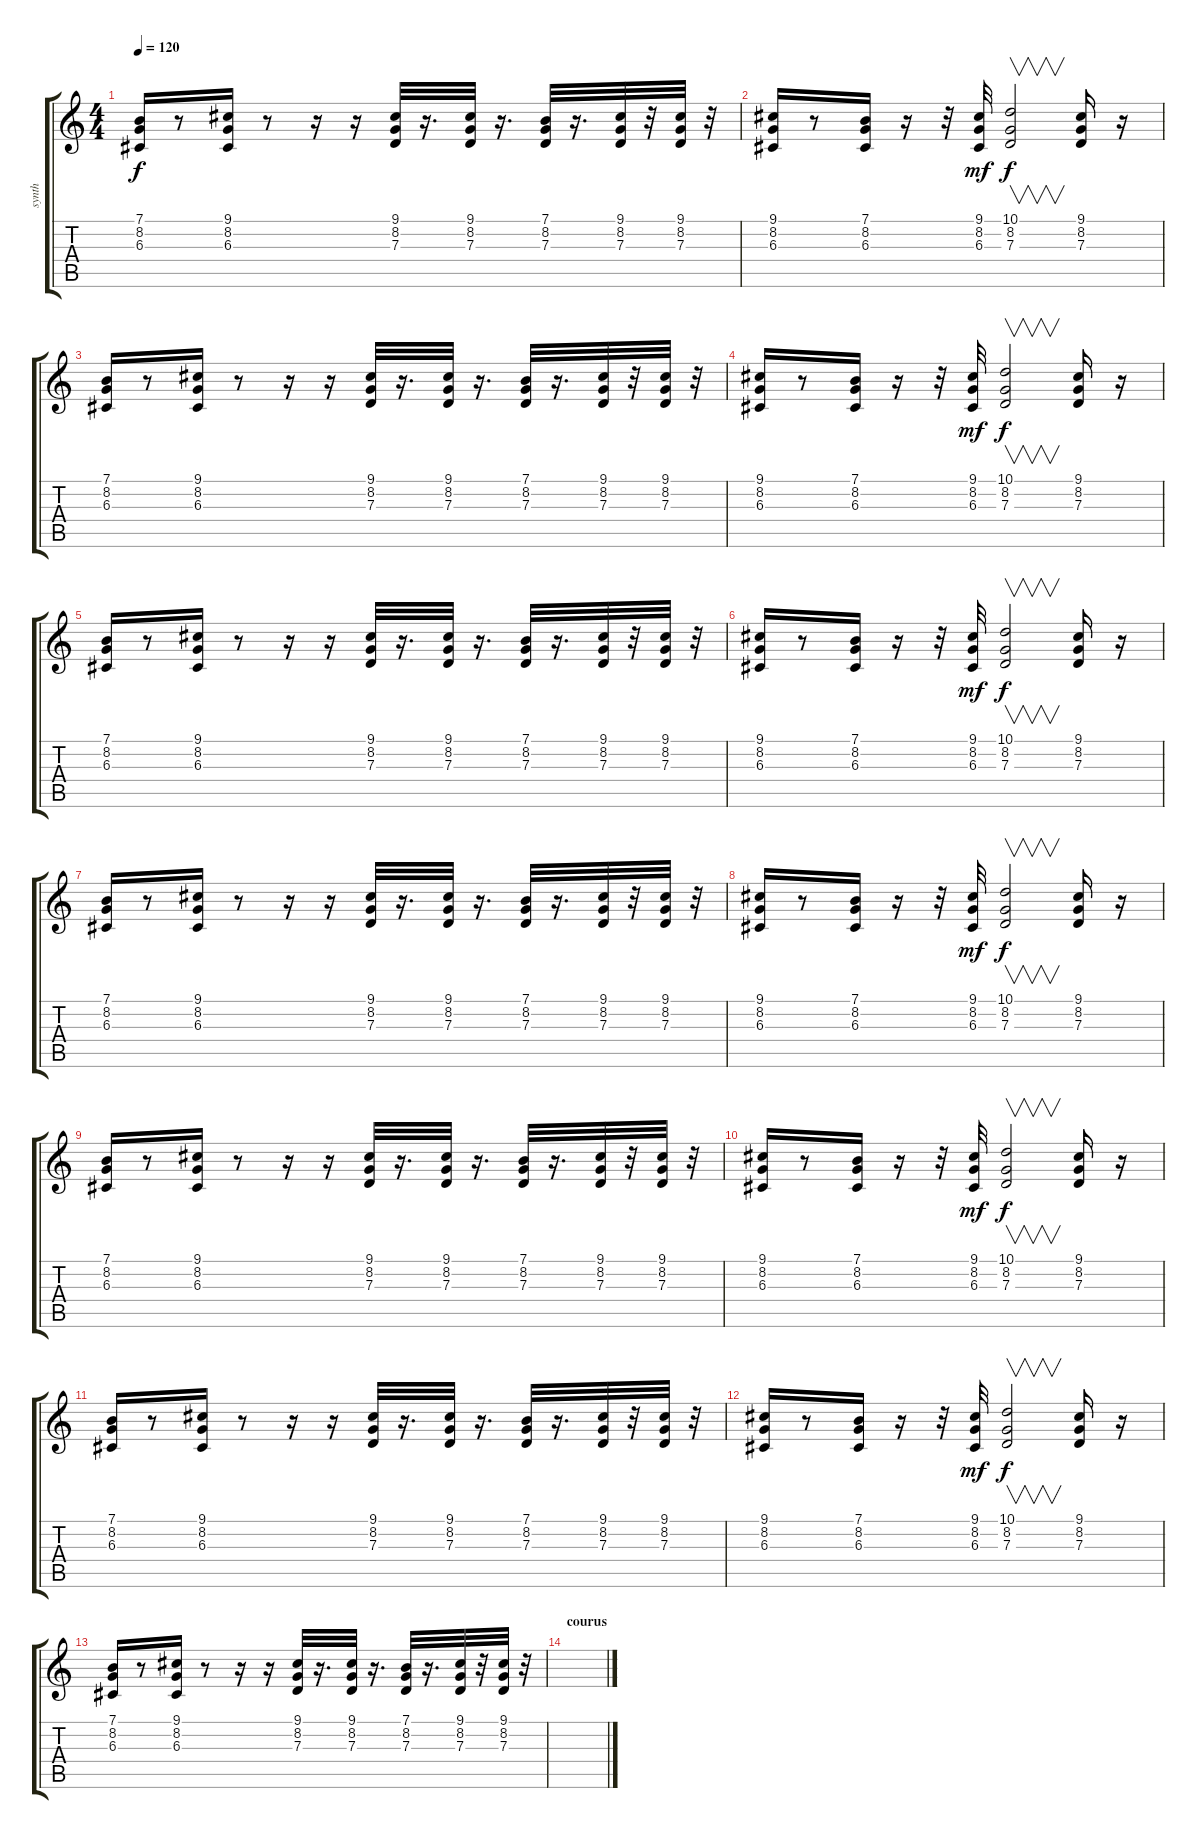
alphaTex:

\track ("synth" "synth") {instrument lead2sawtooth}
\staff {score tabs}
\tuning (E4 B3 G3 D3 A2 E2) {hide}
\ts (4 4)
\tempo 120
\clef g2
\ks c
(7.1 8.2 6.3).16{dy f} r.8 (9.1 8.2 6.3).16 r.8 r.16 r.16 (9.1 8.2 7.3).32 r.16{d} (9.1 8.2 7.3).32 r.16{d} (7.1 8.2 7.3).32 r.16{d} (9.1 8.2 7.3).32 r.32 (9.1 8.2 7.3).32 r.32 |
(9.1 8.2 6.3).16 r.8 (7.1 8.2 6.3).16 r.16 r.32 (9.1 8.2 6.3).32{dy mf} (10.1 8.2 7.3).2{v dy f} (9.1 8.2 7.3).16 r.16 |
(7.1 8.2 6.3).16 r.8 (9.1 8.2 6.3).16 r.8 r.16 r.16 (9.1 8.2 7.3).32 r.16{d} (9.1 8.2 7.3).32 r.16{d} (7.1 8.2 7.3).32 r.16{d} (9.1 8.2 7.3).32 r.32 (9.1 8.2 7.3).32 r.32 |
(9.1 8.2 6.3).16 r.8 (7.1 8.2 6.3).16 r.16 r.32 (9.1 8.2 6.3).32{dy mf} (10.1 8.2 7.3).2{v dy f} (9.1 8.2 7.3).16 r.16 |
(7.1 8.2 6.3).16 r.8 (9.1 8.2 6.3).16 r.8 r.16 r.16 (9.1 8.2 7.3).32 r.16{d} (9.1 8.2 7.3).32 r.16{d} (7.1 8.2 7.3).32 r.16{d} (9.1 8.2 7.3).32 r.32 (9.1 8.2 7.3).32 r.32 |
(9.1 8.2 6.3).16 r.8 (7.1 8.2 6.3).16 r.16 r.32 (9.1 8.2 6.3).32{dy mf} (10.1 8.2 7.3).2{v dy f} (9.1 8.2 7.3).16 r.16 |
(7.1 8.2 6.3).16 r.8 (9.1 8.2 6.3).16 r.8 r.16 r.16 (9.1 8.2 7.3).32 r.16{d} (9.1 8.2 7.3).32 r.16{d} (7.1 8.2 7.3).32 r.16{d} (9.1 8.2 7.3).32 r.32 (9.1 8.2 7.3).32 r.32 |
(9.1 8.2 6.3).16 r.8 (7.1 8.2 6.3).16 r.16 r.32 (9.1 8.2 6.3).32{dy mf} (10.1 8.2 7.3).2{v dy f} (9.1 8.2 7.3).16 r.16 |
(7.1 8.2 6.3).16 r.8 (9.1 8.2 6.3).16 r.8 r.16 r.16 (9.1 8.2 7.3).32 r.16{d} (9.1 8.2 7.3).32 r.16{d} (7.1 8.2 7.3).32 r.16{d} (9.1 8.2 7.3).32 r.32 (9.1 8.2 7.3).32 r.32 |
(9.1 8.2 6.3).16 r.8 (7.1 8.2 6.3).16 r.16 r.32 (9.1 8.2 6.3).32{dy mf} (10.1 8.2 7.3).2{v dy f} (9.1 8.2 7.3).16 r.16 |
(7.1 8.2 6.3).16 r.8 (9.1 8.2 6.3).16 r.8 r.16 r.16 (9.1 8.2 7.3).32 r.16{d} (9.1 8.2 7.3).32 r.16{d} (7.1 8.2 7.3).32 r.16{d} (9.1 8.2 7.3).32 r.32 (9.1 8.2 7.3).32 r.32 |
(9.1 8.2 6.3).16 r.8 (7.1 8.2 6.3).16 r.16 r.32 (9.1 8.2 6.3).32{dy mf} (10.1 8.2 7.3).2{v dy f} (9.1 8.2 7.3).16 r.16 |
(7.1 8.2 6.3).16 r.8 (9.1 8.2 6.3).16 r.8 r.16 r.16 (9.1 8.2 7.3).32 r.16{d} (9.1 8.2 7.3).32 r.16{d} (7.1 8.2 7.3).32 r.16{d} (9.1 8.2 7.3).32 r.32 (9.1 8.2 7.3).32 r.32 |
\section ("" "courus")
